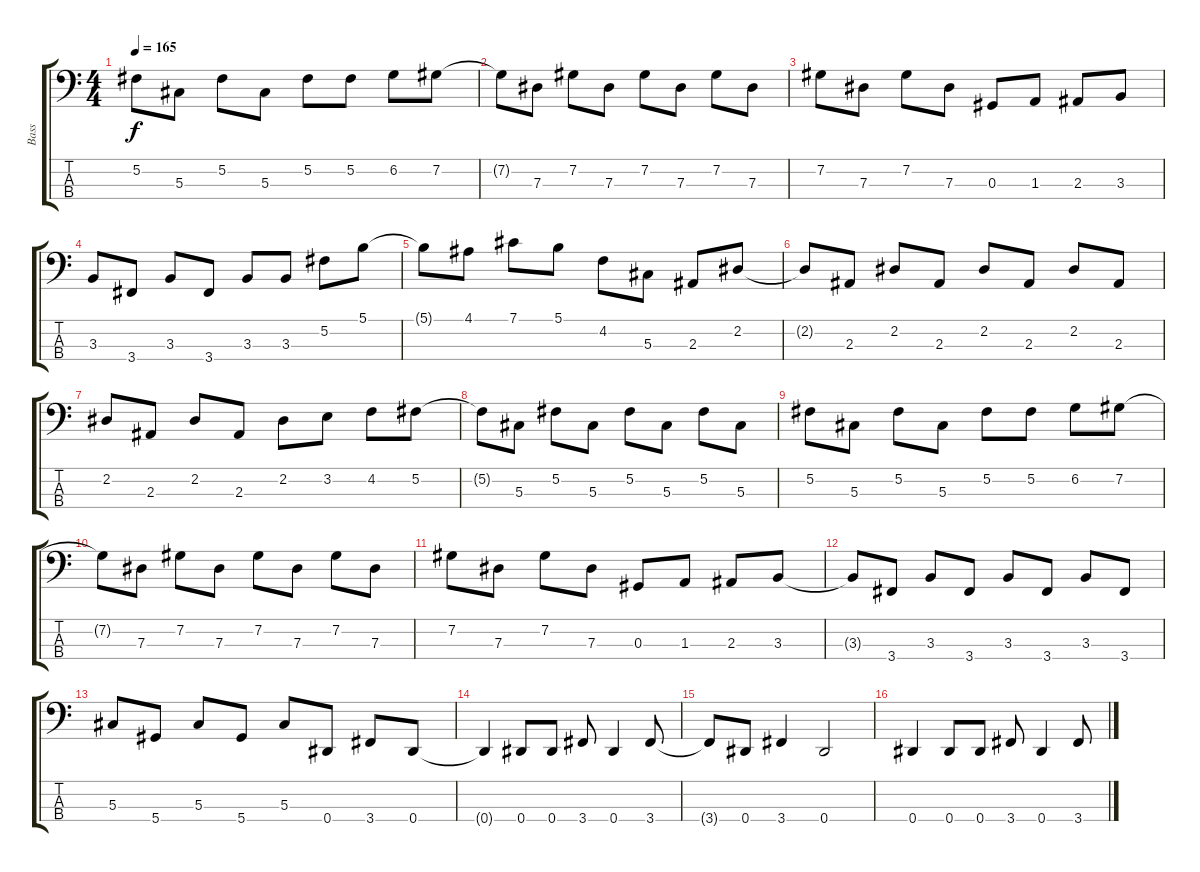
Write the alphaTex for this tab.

\track ("Bass" "Bass") {instrument electricbasspick}
\staff {score tabs}
\tuning (Gb2 Db2 Ab1 Eb1) {hide}
\ts (4 4)
\tempo 165
\clef f4
\ks c
5.2.8{dy f} 5.3.8 5.2.8 5.3.8 5.2.8 5.2.8 6.2.8 7.2.8 |
7.2{t}.8 7.3.8 7.2.8 7.3.8 7.2.8 7.3.8 7.2.8 7.3.8 |
7.2.8 7.3.8 7.2.8 7.3.8 0.3.8 1.3.8 2.3.8 3.3.8 |
3.3.8 3.4.8 3.3.8 3.4.8 3.3.8 3.3.8 5.2.8 5.1.8 |
5.1{t}.8 4.1.8 7.1.8 5.1.8 4.2.8 5.3.8 2.3.8 2.2.8 |
2.2{t}.8 2.3.8 2.2.8 2.3.8 2.2.8 2.3.8 2.2.8 2.3.8 |
2.2.8 2.3.8 2.2.8 2.3.8 2.2.8 3.2.8 4.2.8 5.2.8 |
5.2{t}.8 5.3.8 5.2.8 5.3.8 5.2.8 5.3.8 5.2.8 5.3.8 |
5.2.8 5.3.8 5.2.8 5.3.8 5.2.8 5.2.8 6.2.8 7.2.8 |
7.2{t}.8 7.3.8 7.2.8 7.3.8 7.2.8 7.3.8 7.2.8 7.3.8 |
7.2.8 7.3.8 7.2.8 7.3.8 0.3.8 1.3.8 2.3.8 3.3.8 |
3.3{t}.8 3.4.8 3.3.8 3.4.8 3.3.8 3.4.8 3.3.8 3.4.8 |
5.3.8 5.4.8 5.3.8 5.4.8 5.3.8 0.4.8 3.4.8 0.4.8 |
0.4{t}.4 0.4.8 0.4.8 3.4.8 0.4.4 3.4.8 |
3.4{t}.8 0.4.8 3.4.4 0.4.2 |
0.4.4 0.4.8 0.4.8 3.4.8 0.4.4 3.4.8
